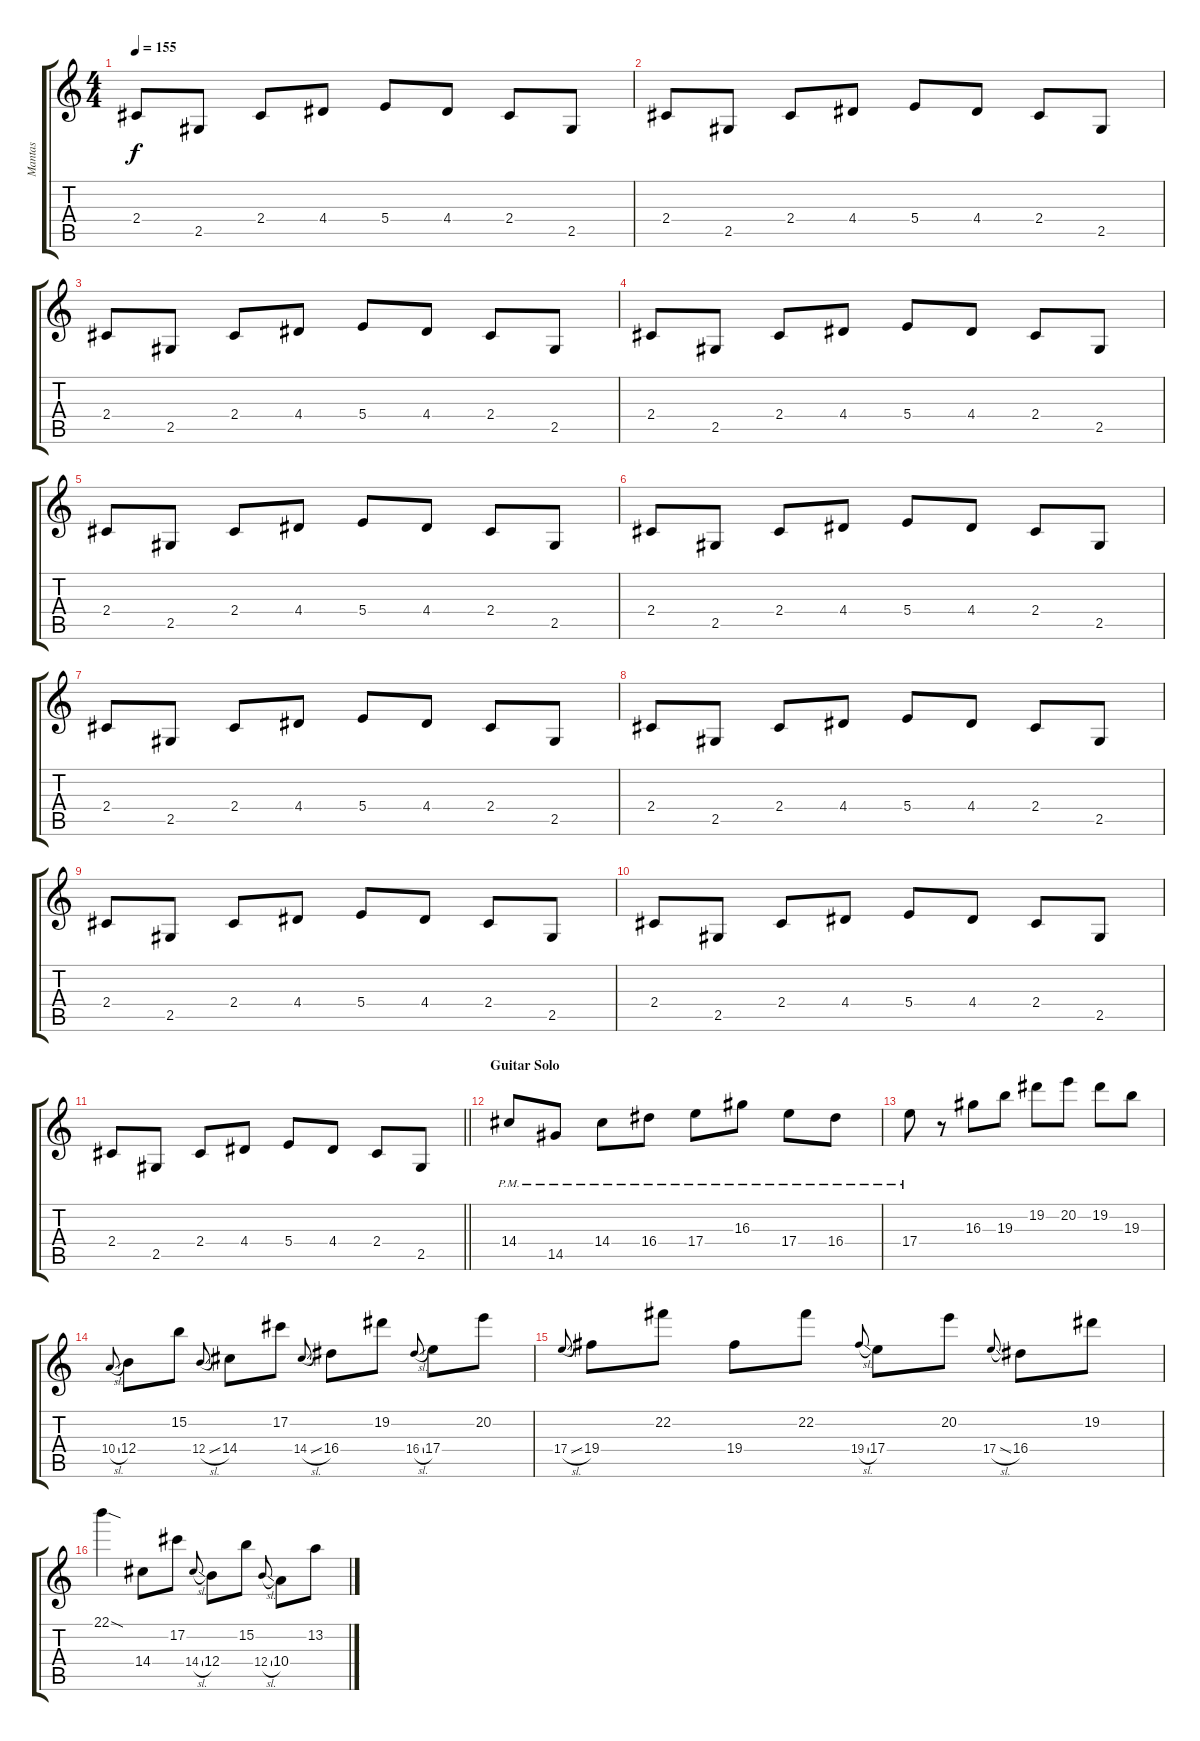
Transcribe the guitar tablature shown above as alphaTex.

\track ("Mantas" "Mantas") {instrument acousticguitarsteel}
\staff {score tabs}
\tuning (Db4 Ab3 E3 B2 Gb2 Db2) {hide}
\ts (4 4)
\tempo 155
\clef g2
\ks c
2.4.8{dy f} 2.5.8 2.4.8 4.4.8 5.4.8 4.4.8 2.4.8 2.5.8 |
2.4.8 2.5.8 2.4.8 4.4.8 5.4.8 4.4.8 2.4.8 2.5.8 |
2.4.8 2.5.8 2.4.8 4.4.8 5.4.8 4.4.8 2.4.8 2.5.8 |
2.4.8 2.5.8 2.4.8 4.4.8 5.4.8 4.4.8 2.4.8 2.5.8 |
2.4.8 2.5.8 2.4.8 4.4.8 5.4.8 4.4.8 2.4.8 2.5.8 |
2.4.8 2.5.8 2.4.8 4.4.8 5.4.8 4.4.8 2.4.8 2.5.8 |
2.4.8 2.5.8 2.4.8 4.4.8 5.4.8 4.4.8 2.4.8 2.5.8 |
2.4.8 2.5.8 2.4.8 4.4.8 5.4.8 4.4.8 2.4.8 2.5.8 |
2.4.8 2.5.8 2.4.8 4.4.8 5.4.8 4.4.8 2.4.8 2.5.8 |
2.4.8 2.5.8 2.4.8 4.4.8 5.4.8 4.4.8 2.4.8 2.5.8 |
\barLineRight lightlight
2.4.8 2.5.8 2.4.8 4.4.8 5.4.8 4.4.8 2.4.8 2.5.8 |
\section ("" "Guitar Solo")
14.4{pm}.8{volume 16} 14.5{pm}.8 14.4{pm}.8 16.4{pm}.8 17.4{pm}.8 16.3{pm}.8 17.4{pm}.8 16.4{pm}.8 |
17.4{pm}.8 r.8 16.3.8 19.3.8 19.2.8 20.2.8 19.2.8 19.3.8 |
10.4{sl}.8{gr onbeat} 12.4.8 15.2.8 12.4{sl}.8{gr onbeat} 14.4.8 17.2.8 14.4{sl}.8{gr onbeat} 16.4.8 19.2.8 16.4{sl}.8{gr onbeat} 17.4.8 20.2.8 |
17.4{sl}.8{gr onbeat} 19.4.8 22.2.8 19.4.8 22.2.8 19.4{sl}.8{gr onbeat} 17.4.8 20.2.8 17.4{sl}.8{gr onbeat} 16.4.8 19.2.8 |
22.1{sod}.4 14.4.8 17.2.8 14.4{sl}.8{gr onbeat} 12.4.8 15.2.8 12.4{sl}.8{gr onbeat} 10.4.8 13.2.8
